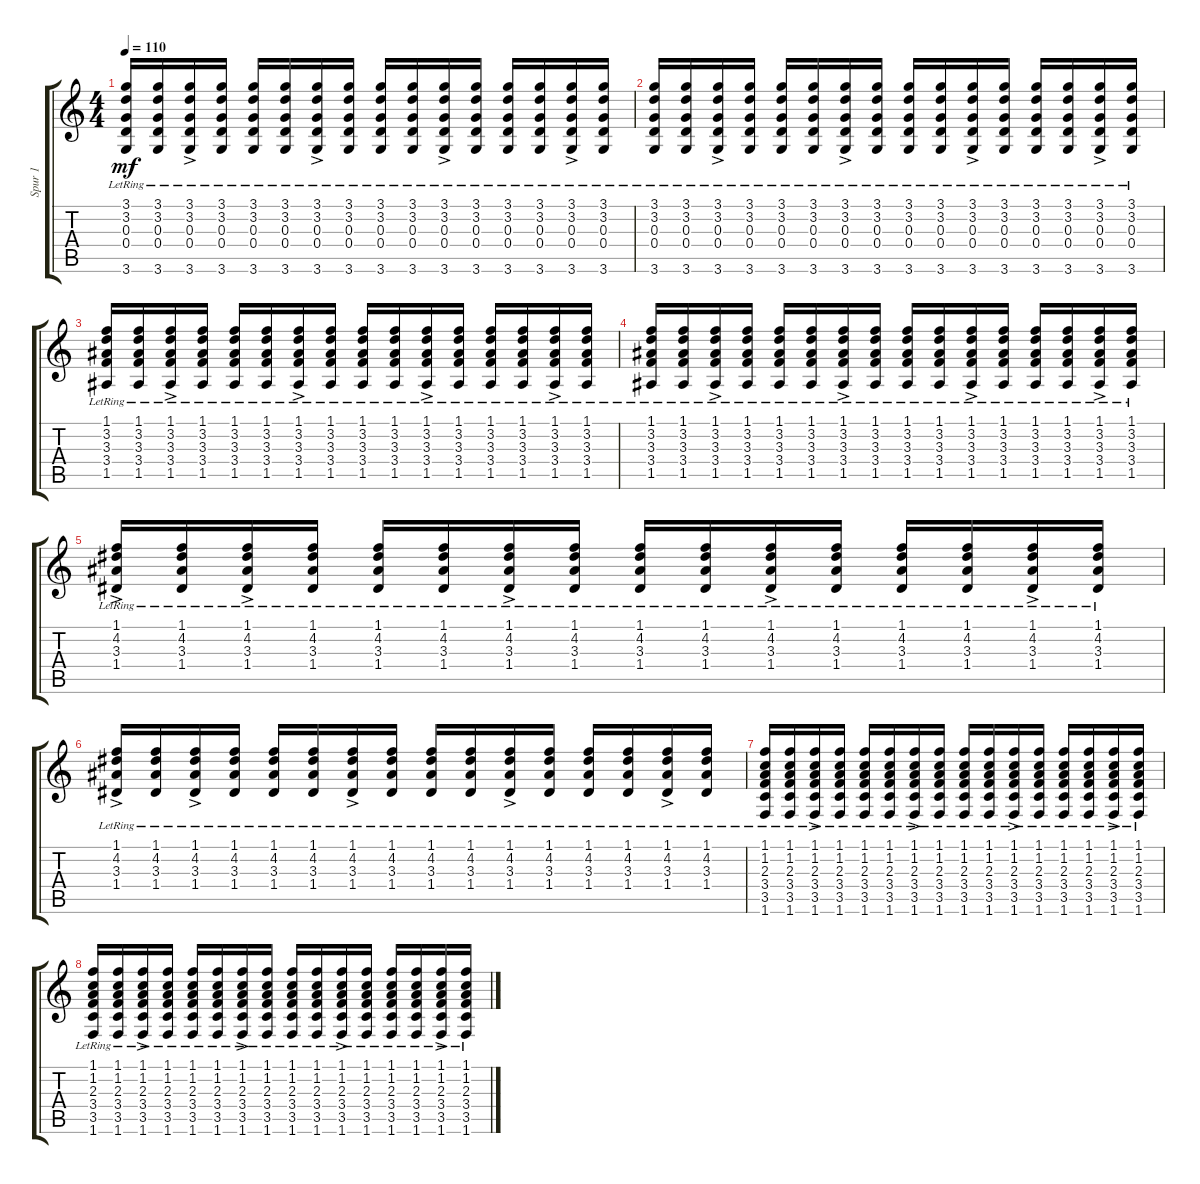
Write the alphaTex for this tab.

\track ("Spur 1" "Spur 1") {instrument acousticguitarsteel}
\staff {score tabs}
\tuning (E4 B3 G3 D3 A2 E2) {hide}
\ts (4 4)
\tempo 110
\clef g2
\ks c
(3.1{lr} 3.2{lr} 0.3{lr} 0.4{lr} 3.6{lr}).16{dy mf} (3.1{lr} 3.2{lr} 0.3{lr} 0.4{lr} 3.6{lr}).16 (3.1{ac lr} 3.2{ac lr} 0.3{ac lr} 0.4{ac lr} 3.6{ac lr}).16 (3.1{lr} 3.2{lr} 0.3{lr} 0.4{lr} 3.6{lr}).16 (3.1{lr} 3.2{lr} 0.3{lr} 0.4{lr} 3.6{lr}).16 (3.1{lr} 3.2{lr} 0.3{lr} 0.4{lr} 3.6{lr}).16 (3.1{ac lr} 3.2{ac lr} 0.3{ac lr} 0.4{ac lr} 3.6{ac lr}).16 (3.1{lr} 3.2{lr} 0.3{lr} 0.4{lr} 3.6{lr}).16 (3.1{lr} 3.2{lr} 0.3{lr} 0.4{lr} 3.6{lr}).16 (3.1{lr} 3.2{lr} 0.3{lr} 0.4{lr} 3.6{lr}).16 (3.1{ac lr} 3.2{ac lr} 0.3{ac lr} 0.4{ac lr} 3.6{ac lr}).16 (3.1{lr} 3.2{lr} 0.3{lr} 0.4{lr} 3.6{lr}).16 (3.1{lr} 3.2{lr} 0.3{lr} 0.4{lr} 3.6{lr}).16 (3.1{lr} 3.2{lr} 0.3{lr} 0.4{lr} 3.6{lr}).16 (3.1{ac lr} 3.2{ac lr} 0.3{ac lr} 0.4{ac lr} 3.6{ac lr}).16 (3.1{lr} 3.2{lr} 0.3{lr} 0.4{lr} 3.6{lr}).16 |
(3.1{lr} 3.2{lr} 0.3{lr} 0.4{lr} 3.6{lr}).16 (3.1{lr} 3.2{lr} 0.3{lr} 0.4{lr} 3.6{lr}).16 (3.1{ac lr} 3.2{ac lr} 0.3{ac lr} 0.4{ac lr} 3.6{ac lr}).16 (3.1{lr} 3.2{lr} 0.3{lr} 0.4{lr} 3.6{lr}).16 (3.1{lr} 3.2{lr} 0.3{lr} 0.4{lr} 3.6{lr}).16 (3.1{lr} 3.2{lr} 0.3{lr} 0.4{lr} 3.6{lr}).16 (3.1{ac lr} 3.2{ac lr} 0.3{ac lr} 0.4{ac lr} 3.6{ac lr}).16 (3.1{lr} 3.2{lr} 0.3{lr} 0.4{lr} 3.6{lr}).16 (3.1{lr} 3.2{lr} 0.3{lr} 0.4{lr} 3.6{lr}).16 (3.1{lr} 3.2{lr} 0.3{lr} 0.4{lr} 3.6{lr}).16 (3.1{ac lr} 3.2{ac lr} 0.3{ac lr} 0.4{ac lr} 3.6{ac lr}).16 (3.1{lr} 3.2{lr} 0.3{lr} 0.4{lr} 3.6{lr}).16 (3.1{lr} 3.2{lr} 0.3{lr} 0.4{lr} 3.6{lr}).16 (3.1{lr} 3.2{lr} 0.3{lr} 0.4{lr} 3.6{lr}).16 (3.1{ac lr} 3.2{ac lr} 0.3{ac lr} 0.4{ac lr} 3.6{ac lr}).16 (3.1{lr} 3.2{lr} 0.3{lr} 0.4{lr} 3.6{lr}).16 |
(1.1{lr} 3.2{lr} 3.3{lr} 3.4{lr} 1.5{lr}).16 (1.1{lr} 3.2{lr} 3.3{lr} 3.4{lr} 1.5{lr}).16 (1.1{ac lr} 3.2{ac lr} 3.3{ac lr} 3.4{ac lr} 1.5{ac lr}).16 (1.1{lr} 3.2{lr} 3.3{lr} 3.4{lr} 1.5{lr}).16 (1.1{lr} 3.2{lr} 3.3{lr} 3.4{lr} 1.5{lr}).16 (1.1{lr} 3.2{lr} 3.3{lr} 3.4{lr} 1.5{lr}).16 (1.1{ac lr} 3.2{ac lr} 3.3{ac lr} 3.4{ac lr} 1.5{ac lr}).16 (1.1{lr} 3.2{lr} 3.3{lr} 3.4{lr} 1.5{lr}).16 (1.1{lr} 3.2{lr} 3.3{lr} 3.4{lr} 1.5{lr}).16 (1.1{lr} 3.2{lr} 3.3{lr} 3.4{lr} 1.5{lr}).16 (1.1{ac lr} 3.2{ac lr} 3.3{ac lr} 3.4{ac lr} 1.5{ac lr}).16 (1.1{lr} 3.2{lr} 3.3{lr} 3.4{lr} 1.5{lr}).16 (1.1{lr} 3.2{lr} 3.3{lr} 3.4{lr} 1.5{lr}).16 (1.1{lr} 3.2{lr} 3.3{lr} 3.4{lr} 1.5{lr}).16 (1.1{ac lr} 3.2{ac lr} 3.3{ac lr} 3.4{ac lr} 1.5{ac lr}).16 (1.1{lr} 3.2{lr} 3.3{lr} 3.4{lr} 1.5{lr}).16 |
(1.1{lr} 3.2{lr} 3.3{lr} 3.4{lr} 1.5{lr}).16 (1.1{lr} 3.2{lr} 3.3{lr} 3.4{lr} 1.5{lr}).16 (1.1{ac lr} 3.2{ac lr} 3.3{ac lr} 3.4{ac lr} 1.5{ac lr}).16 (1.1{lr} 3.2{lr} 3.3{lr} 3.4{lr} 1.5{lr}).16 (1.1{lr} 3.2{lr} 3.3{lr} 3.4{lr} 1.5{lr}).16 (1.1{lr} 3.2{lr} 3.3{lr} 3.4{lr} 1.5{lr}).16 (1.1{ac lr} 3.2{ac lr} 3.3{ac lr} 3.4{ac lr} 1.5{ac lr}).16 (1.1{lr} 3.2{lr} 3.3{lr} 3.4{lr} 1.5{lr}).16 (1.1{lr} 3.2{lr} 3.3{lr} 3.4{lr} 1.5{lr}).16 (1.1{lr} 3.2{lr} 3.3{lr} 3.4{lr} 1.5{lr}).16 (1.1{ac lr} 3.2{ac lr} 3.3{ac lr} 3.4{ac lr} 1.5{ac lr}).16 (1.1{lr} 3.2{lr} 3.3{lr} 3.4{lr} 1.5{lr}).16 (1.1{lr} 3.2{lr} 3.3{lr} 3.4{lr} 1.5{lr}).16 (1.1{lr} 3.2{lr} 3.3{lr} 3.4{lr} 1.5{lr}).16 (1.1{ac lr} 3.2{ac lr} 3.3{ac lr} 3.4{ac lr} 1.5{ac lr}).16 (1.1{lr} 3.2{lr} 3.3{lr} 3.4{lr} 1.5{lr}).16 |
(1.1{ac lr} 4.2{ac lr} 3.3{ac lr} 1.4{ac lr}).16 (1.1{lr} 4.2{lr} 3.3{lr} 1.4{lr}).16 (1.1{ac lr} 4.2{ac lr} 3.3{ac lr} 1.4{ac lr}).16 (1.1{lr} 4.2{lr} 3.3{lr} 1.4{lr}).16 (1.1{lr} 4.2{lr} 3.3{lr} 1.4{lr}).16 (1.1{lr} 4.2{lr} 3.3{lr} 1.4{lr}).16 (1.1{ac lr} 4.2{ac lr} 3.3{ac lr} 1.4{ac lr}).16 (1.1{lr} 4.2{lr} 3.3{lr} 1.4{lr}).16 (1.1{lr} 4.2{lr} 3.3{lr} 1.4{lr}).16 (1.1{lr} 4.2{lr} 3.3{lr} 1.4{lr}).16 (1.1{ac lr} 4.2{ac lr} 3.3{ac lr} 1.4{ac lr}).16 (1.1{lr} 4.2{lr} 3.3{lr} 1.4{lr}).16 (1.1{lr} 4.2{lr} 3.3{lr} 1.4{lr}).16 (1.1{lr} 4.2{lr} 3.3{lr} 1.4{lr}).16 (1.1{ac lr} 4.2{ac lr} 3.3{ac lr} 1.4{ac lr}).16 (1.1{lr} 4.2{lr} 3.3{lr} 1.4{lr}).16 |
(1.1{ac lr} 4.2{ac lr} 3.3{ac lr} 1.4{ac lr}).16 (1.1{lr} 4.2{lr} 3.3{lr} 1.4{lr}).16 (1.1{ac lr} 4.2{ac lr} 3.3{ac lr} 1.4{ac lr}).16 (1.1{lr} 4.2{lr} 3.3{lr} 1.4{lr}).16 (1.1{lr} 4.2{lr} 3.3{lr} 1.4{lr}).16 (1.1{lr} 4.2{lr} 3.3{lr} 1.4{lr}).16 (1.1{ac lr} 4.2{ac lr} 3.3{ac lr} 1.4{ac lr}).16 (1.1{lr} 4.2{lr} 3.3{lr} 1.4{lr}).16 (1.1{lr} 4.2{lr} 3.3{lr} 1.4{lr}).16 (1.1{lr} 4.2{lr} 3.3{lr} 1.4{lr}).16 (1.1{ac lr} 4.2{ac lr} 3.3{ac lr} 1.4{ac lr}).16 (1.1{lr} 4.2{lr} 3.3{lr} 1.4{lr}).16 (1.1{lr} 4.2{lr} 3.3{lr} 1.4{lr}).16 (1.1{lr} 4.2{lr} 3.3{lr} 1.4{lr}).16 (1.1{ac lr} 4.2{ac lr} 3.3{ac lr} 1.4{ac lr}).16 (1.1{lr} 4.2{lr} 3.3{lr} 1.4{lr}).16 |
(1.1{lr} 1.2{lr} 2.3{lr} 3.4{lr} 3.5{lr} 1.6{lr}).16 (1.1{lr} 1.2{lr} 2.3{lr} 3.4{lr} 3.5{lr} 1.6{lr}).16 (1.1{ac lr} 1.2{ac lr} 2.3{ac lr} 3.4{ac lr} 3.5{ac lr} 1.6{ac lr}).16 (1.1{lr} 1.2{lr} 2.3{lr} 3.4{lr} 3.5{lr} 1.6{lr}).16 (1.1{lr} 1.2{lr} 2.3{lr} 3.4{lr} 3.5{lr} 1.6{lr}).16 (1.1{lr} 1.2{lr} 2.3{lr} 3.4{lr} 3.5{lr} 1.6{lr}).16 (1.1{ac lr} 1.2{ac lr} 2.3{ac lr} 3.4{ac lr} 3.5{ac lr} 1.6{ac lr}).16 (1.1{lr} 1.2{lr} 2.3{lr} 3.4{lr} 3.5{lr} 1.6{lr}).16 (1.1{lr} 1.2{lr} 2.3{lr} 3.4{lr} 3.5{lr} 1.6{lr}).16 (1.1{lr} 1.2{lr} 2.3{lr} 3.4{lr} 3.5{lr} 1.6{lr}).16 (1.1{ac lr} 1.2{ac lr} 2.3{ac lr} 3.4{ac lr} 3.5{ac lr} 1.6{ac lr}).16 (1.1{lr} 1.2{lr} 2.3{lr} 3.4{lr} 3.5{lr} 1.6{lr}).16 (1.1{lr} 1.2{lr} 2.3{lr} 3.4{lr} 3.5{lr} 1.6{lr}).16 (1.1{lr} 1.2{lr} 2.3{lr} 3.4{lr} 3.5{lr} 1.6{lr}).16 (1.1{ac lr} 1.2{ac lr} 2.3{ac lr} 3.4{ac lr} 3.5{ac lr} 1.6{ac lr}).16 (1.1{lr} 1.2{lr} 2.3{lr} 3.4{lr} 3.5{lr} 1.6{lr}).16 |
(1.1{lr} 1.2{lr} 2.3{lr} 3.4{lr} 3.5{lr} 1.6{lr}).16 (1.1{lr} 1.2{lr} 2.3{lr} 3.4{lr} 3.5{lr} 1.6{lr}).16 (1.1{ac lr} 1.2{ac lr} 2.3{ac lr} 3.4{ac lr} 3.5{ac lr} 1.6{ac lr}).16 (1.1{lr} 1.2{lr} 2.3{lr} 3.4{lr} 3.5{lr} 1.6{lr}).16 (1.1{lr} 1.2{lr} 2.3{lr} 3.4{lr} 3.5{lr} 1.6{lr}).16 (1.1{lr} 1.2{lr} 2.3{lr} 3.4{lr} 3.5{lr} 1.6{lr}).16 (1.1{ac lr} 1.2{ac lr} 2.3{ac lr} 3.4{ac lr} 3.5{ac lr} 1.6{ac lr}).16 (1.1{lr} 1.2{lr} 2.3{lr} 3.4{lr} 3.5{lr} 1.6{lr}).16 (1.1{lr} 1.2{lr} 2.3{lr} 3.4{lr} 3.5{lr} 1.6{lr}).16 (1.1{lr} 1.2{lr} 2.3{lr} 3.4{lr} 3.5{lr} 1.6{lr}).16 (1.1{ac lr} 1.2{ac lr} 2.3{ac lr} 3.4{ac lr} 3.5{ac lr} 1.6{ac lr}).16 (1.1{lr} 1.2{lr} 2.3{lr} 3.4{lr} 3.5{lr} 1.6{lr}).16 (1.1{lr} 1.2{lr} 2.3{lr} 3.4{lr} 3.5{lr} 1.6{lr}).16 (1.1{lr} 1.2{lr} 2.3{lr} 3.4{lr} 3.5{lr} 1.6{lr}).16 (1.1{ac lr} 1.2{ac lr} 2.3{ac lr} 3.4{ac lr} 3.5{ac lr} 1.6{ac lr}).16 (1.1{lr} 1.2{lr} 2.3{lr} 3.4{lr} 3.5{lr} 1.6{lr}).16
